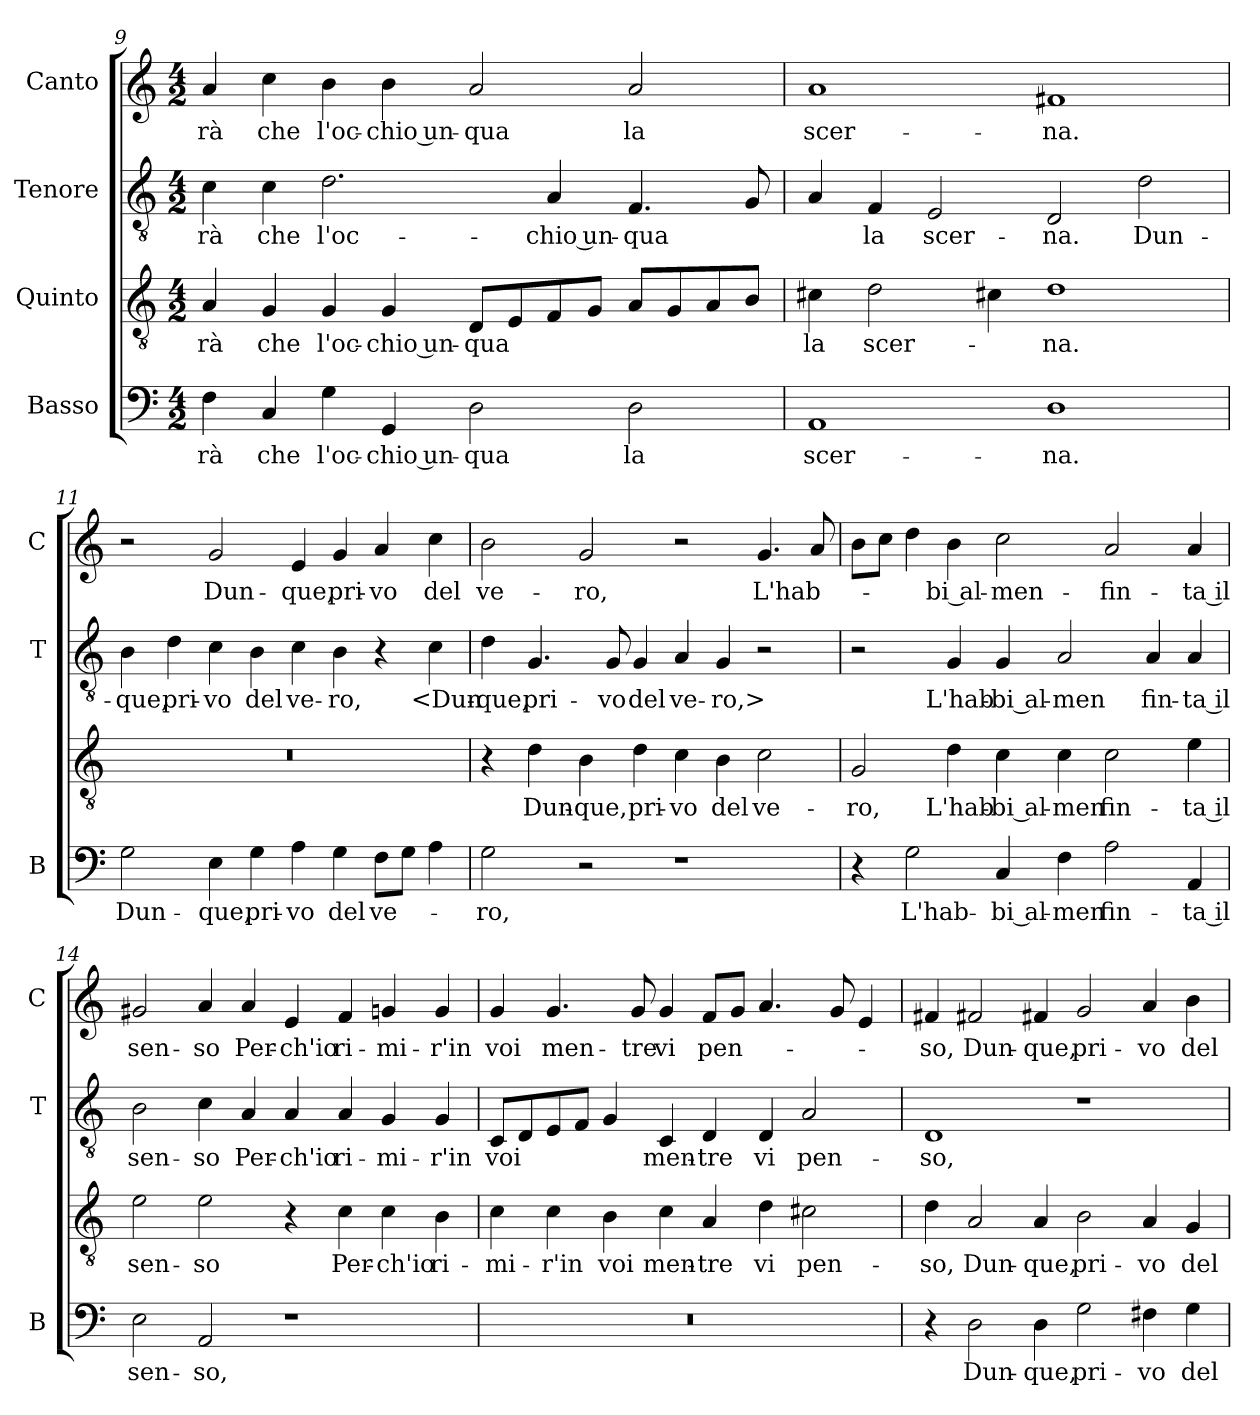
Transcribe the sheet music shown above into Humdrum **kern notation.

**kern	**text	**kern	**text	**kern	**text	**kern	**text
*part4	*part4	*part3	*part3	*part2	*part2	*part1	*part1
*staff4	*staff4	*staff3	*staff3	*staff2	*staff2	*staff1	*staff1
*I"Basso	*	*I"Quinto	*	*I"Tenore	*	*I"Canto	*
*I'B	*	*	*	*I'T	*	*I'C	*
*clefF4	*	*clefGv2	*	*clefGv2	*	*clefG2	*
*k[]	*	*k[]	*	*k[]	*	*k[]	*
*M4/2	*	*M4/2	*	*M4/2	*	*M4/2	*
=9	=9	=9	=9	=9	=9	=9	=9
4F	-rà	4A	-rà	4c	-rà	4a	-rà
4C	che	4G	che	4c	che	4cc	che
4G	l'oc-	4G	l'oc-	2.d	l'oc-	4b	l'oc-
4GG	-chio un-	4G	-chio un-	.	.	4b	-chio un-
2D	-qua	8DL	-qua	.	.	2a	-qua
.	.	8E	.	.	.	.	.
.	.	8F	.	4A	-chio un-	.	.
.	.	8GJ	.	.	.	.	.
2D	la	8AL	.	4.F	-qua	2a	la
.	.	8G	.	.	.	.	.
.	.	8A	.	.	.	.	.
.	.	8BJ	.	8G	.	.	.
=10	=10	=10	=10	=10	=10	=10	=10
1AA	scer-	4c#X	la	4A	.	1a	scer-
.	.	2d	scer-	4F	la	.	.
.	.	.	.	2E	scer-	.	.
.	.	4c#X	.	.	.	.	.
1D	-na.	1d	-na.	2D	-na.	1f#X	-na.
.	.	.	.	2d	Dun-	.	.
=11	=11	=11	=11	=11	=11	=11	=11
2G	Dun-	0r	.	4B	-que,	2r	.
.	.	.	.	4d	pri-	.	.
4E	-que,	.	.	4c	-vo	2g	Dun-
4G	pri-	.	.	4B	del	.	.
4A	-vo	.	.	4c	ve-	4e	-que,
4G	del	.	.	4B	-ro,	4g	pri-
8FL	ve-	.	.	4r	.	4a	-vo
8GJ	.	.	.	.	.	.	.
4A	.	.	.	4c	<Dun-	4cc	del
=12	=12	=12	=12	=12	=12	=12	=12
2G	-ro,	4r	.	4d	-que,	2b	ve-
.	.	4d	Dun-	4.G	pri-	.	.
2r	.	4B	-que,	.	.	2g	-ro,
.	.	.	.	8G	-vo	.	.
.	.	4d	pri-	4G	del	.	.
1r	.	4c	-vo	4A	ve-	2r	.
.	.	4B	del	4G	-ro,>	.	.
.	.	2c	ve-	2r	.	4.g	L'hab-
.	.	.	.	.	.	8a	.
=13	=13	=13	=13	=13	=13	=13	=13
4r	.	2G	-ro,	2r	.	8bL	.
.	.	.	.	.	.	8ccJ	.
2G	L'hab-	.	.	.	.	4dd	.
.	.	4d	L'hab-	4G	L'hab-	4b	-bi al-
4C	-bi al-	4c	-bi al-	4G	-bi al-	2cc	-men-
4F	-men	4c	-men	2A	-men	.	.
2A	fin-	2c	fin-	.	.	2a	-fin-
.	.	.	.	4A	fin-	.	.
4AA	-ta il	4e	-ta il	4A	-ta il	4a	-ta il
=14	=14	=14	=14	=14	=14	=14	=14
2E	sen-	2e	sen-	2B	sen-	2g#X	sen-
2AA	-so,	2e	-so	4c	-so	4a	-so
.	.	.	.	4A	Per-	4a	Per-
1r	.	4r	.	4A	-ch'io	4e	-ch'io
.	.	4c	Per-	4A	ri-	4f	ri-
.	.	4c	-ch'io	4G	-mi-	4gn	-mi-
.	.	4B	ri-	4G	-r'in	4g	-r'in
=15	=15	=15	=15	=15	=15	=15	=15
0r	.	4c	-mi-	8CL	voi	4g	voi
.	.	.	.	8D	.	.	.
.	.	4c	-r'in	8E	.	4.g	men-
.	.	.	.	8FJ	.	.	.
.	.	4B	voi	4G	.	.	.
.	.	.	.	.	.	8g	-tre
.	.	4c	men-	4C	men-	4g	vi
.	.	4A	-tre	4D	-tre	8fL	pen-
.	.	.	.	.	.	8gJ	.
.	.	4d	vi	4D	vi	4.a	.
.	.	2c#X	pen-	2A	pen-	.	.
.	.	.	.	.	.	8g	.
.	.	.	.	.	.	4e	.
=16	=16	=16	=16	=16	=16	=16	=16
4r	.	4d	-so,	1D	-so,	4f#X	-so,
2D	Dun-	2A	Dun-	.	.	2f#X	Dun-
4D	-que,	4A	-que,	.	.	4f#X	-que,
2G	pri-	2B	pri-	1r	.	2g	pri-
4F#X	-vo	4A	-vo	.	.	4a	-vo
4G	del	4G	del	.	.	4b	del
=	=	=	=	=	=	=	=
*-	*-	*-	*-	*-	*-	*-	*-
